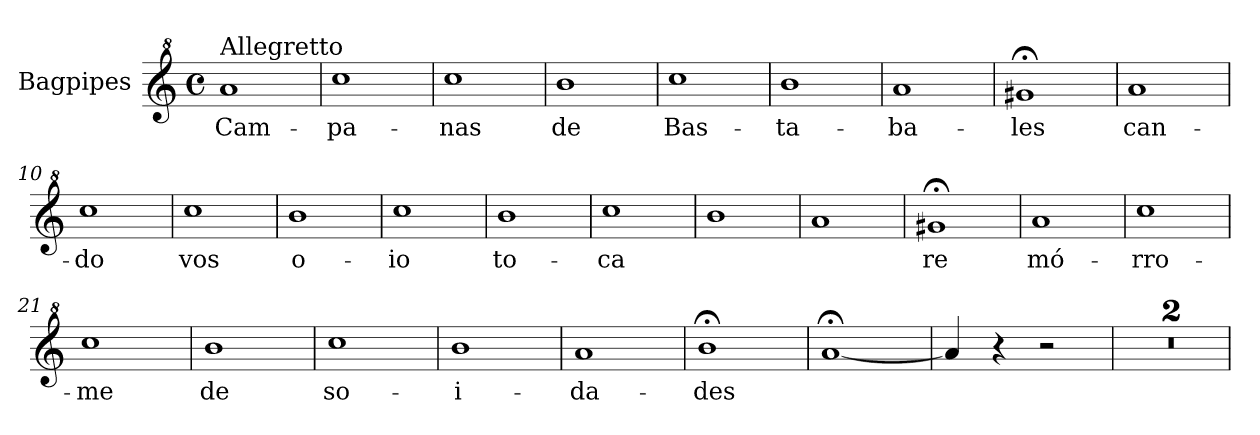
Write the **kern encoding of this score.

**kern	**text
*part1	*part1
*staff1	*staff1
*I"Bagpipes	*
*I'Bag	*
*clefG^2	*
*k[]	*
*C:	*
*M4/4	*
*met(c)	*
=1	=1
!LO:TX:a:t=Allegretto	!
1aa	Cam-
=2	=2
1ccc	-pa-
=3	=3
1ccc	-nas
=4	=4
1bb	de
=5	=5
1ccc	Bas-
=6	=6
1bb	-ta-
=7	=7
1aa	-ba-
=8	=8
1gg#X;<	-les
=9	=9
1aa	can-
=10	=10
1ccc	-do
=11	=11
1ccc	vos
=12	=12
1bb	o-
=13	=13
1ccc	-io
=14	=14
1bb	to-
=15	=15
1ccc	-ca
=16	=16
1bb	.
!!LO:LB:g=z
=17	=17
1aa	.
=18	=18
1gg#X;<	re
=19	=19
1aa	mó-
=20	=20
1ccc	-rro-
=21	=21
1ccc	-me
=22	=22
1bb	de
=23	=23
1ccc	so-
=24	=24
1bb	-i-
=25	=25
1aa	-da-
=26	=26
1bb;<	-des
=27	=27
[1aa;<	.
=28	=28
4aa/]	.
4r	.
2r	.
=29	=29
1r	.
=30	=30
1r	.
=	=
*-	*-
